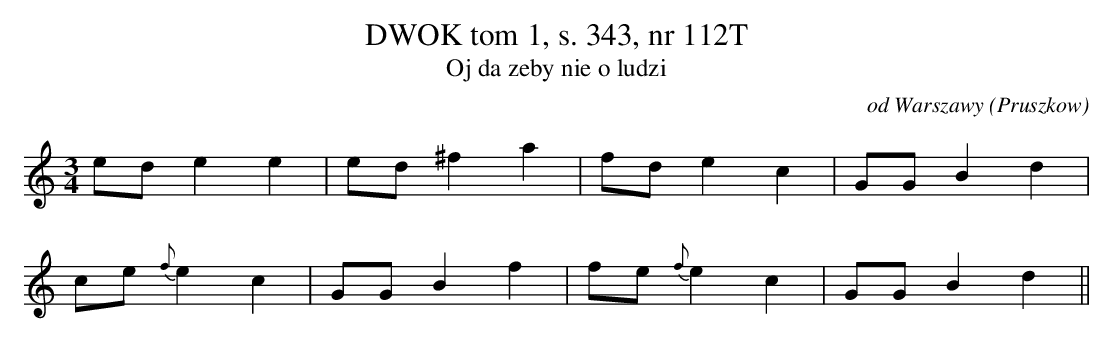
X:1
T: DWOK tom 1, s. 343, nr 112T
T: Oj da zeby nie o ludzi
O: od Warszawy (Pruszkow)
M: 3/4
L: 1/8
K: C
ede2e2 | ed^f2a2 | fde2c2 | GGB2d2 |
ce{f}e2c2 | GGB2f2 | fe{f}e2c2 | GGB2d2 ||
